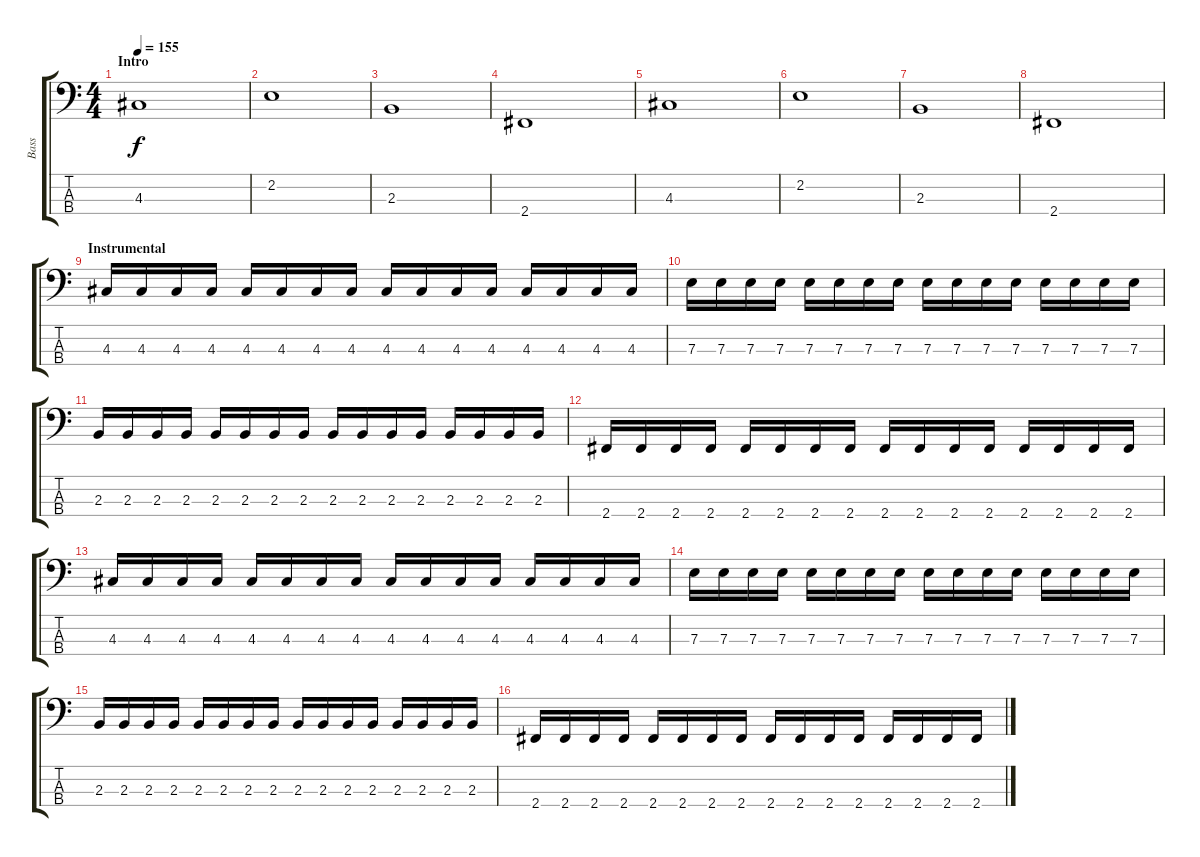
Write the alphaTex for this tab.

\track ("Bass" "Bass") {instrument electricbassfinger}
\staff {score tabs}
\tuning (G2 D2 A1 E1) {hide}
\ts (4 4)
\section ("" "Intro")
\tempo 155
\clef f4
\ks c
4.3.1{dy f instrument electricbassfinger} |
2.2.1 |
2.3.1 |
2.4.1 |
4.3.1 |
2.2.1 |
2.3.1 |
2.4.1 |
\section ("" "Instrumental")
4.3.16 4.3.16 4.3.16 4.3.16 4.3.16 4.3.16 4.3.16 4.3.16 4.3.16 4.3.16 4.3.16 4.3.16 4.3.16 4.3.16 4.3.16 4.3.16 |
7.3.16 7.3.16 7.3.16 7.3.16 7.3.16 7.3.16 7.3.16 7.3.16 7.3.16 7.3.16 7.3.16 7.3.16 7.3.16 7.3.16 7.3.16 7.3.16 |
2.3.16 2.3.16 2.3.16 2.3.16 2.3.16 2.3.16 2.3.16 2.3.16 2.3.16 2.3.16 2.3.16 2.3.16 2.3.16 2.3.16 2.3.16 2.3.16 |
2.4.16 2.4.16 2.4.16 2.4.16 2.4.16 2.4.16 2.4.16 2.4.16 2.4.16 2.4.16 2.4.16 2.4.16 2.4.16 2.4.16 2.4.16 2.4.16 |
4.3.16 4.3.16 4.3.16 4.3.16 4.3.16 4.3.16 4.3.16 4.3.16 4.3.16 4.3.16 4.3.16 4.3.16 4.3.16 4.3.16 4.3.16 4.3.16 |
7.3.16 7.3.16 7.3.16 7.3.16 7.3.16 7.3.16 7.3.16 7.3.16 7.3.16 7.3.16 7.3.16 7.3.16 7.3.16 7.3.16 7.3.16 7.3.16 |
2.3.16 2.3.16 2.3.16 2.3.16 2.3.16 2.3.16 2.3.16 2.3.16 2.3.16 2.3.16 2.3.16 2.3.16 2.3.16 2.3.16 2.3.16 2.3.16 |
2.4.16 2.4.16 2.4.16 2.4.16 2.4.16 2.4.16 2.4.16 2.4.16 2.4.16 2.4.16 2.4.16 2.4.16 2.4.16 2.4.16 2.4.16 2.4.16
